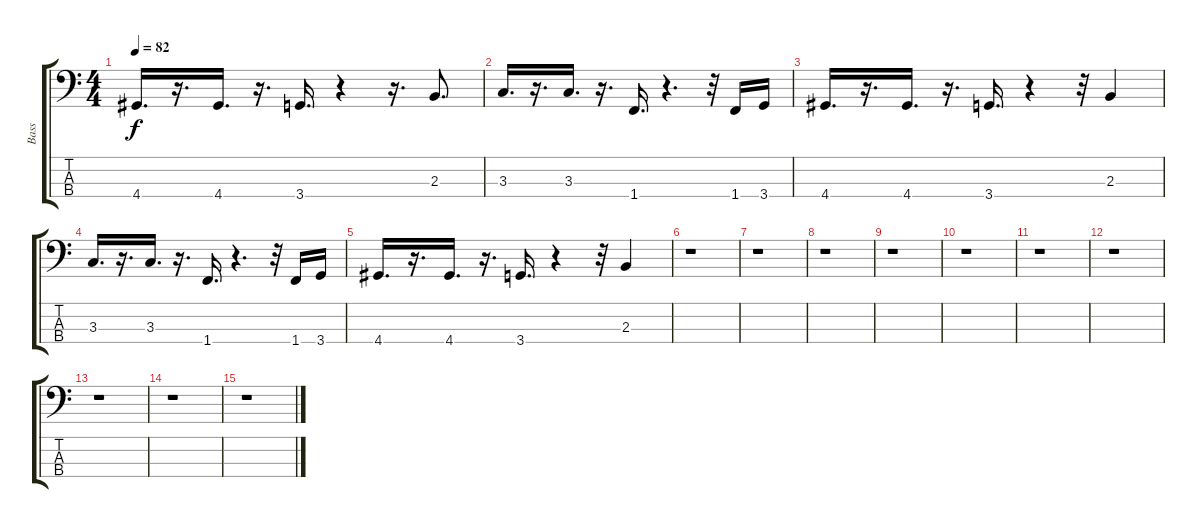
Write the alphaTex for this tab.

\track ("Bass" "Bass") {instrument electricbassfinger}
\staff {score tabs}
\tuning (G2 D2 A1 E1) {hide}
\ts (4 4)
\tempo 82
\clef f4
\ks c
4.4.16{d dy f} r.16{d} 4.4.16{d} r.16{d} 3.4.16{d} r.4 r.16{d} 2.3.8{d} |
3.3.16{d} r.16{d} 3.3.16{d} r.16{d} 1.4.16{d} r.4{d} r.32 1.4.16 3.4.16 |
4.4.16{d} r.16{d} 4.4.16{d} r.16{d} 3.4.16{d} r.4 r.32 2.3.4 |
3.3.16{d} r.16{d} 3.3.16{d} r.16{d} 1.4.16{d} r.4{d} r.32 1.4.16 3.4.16 |
4.4.16{d} r.16{d} 4.4.16{d} r.16{d} 3.4.16{d} r.4 r.32 2.3.4 |
r.1 |
r.1 |
r.1 |
r.1 |
r.1 |
r.1 |
r.1 |
r.1 |
r.1 |
r.1
